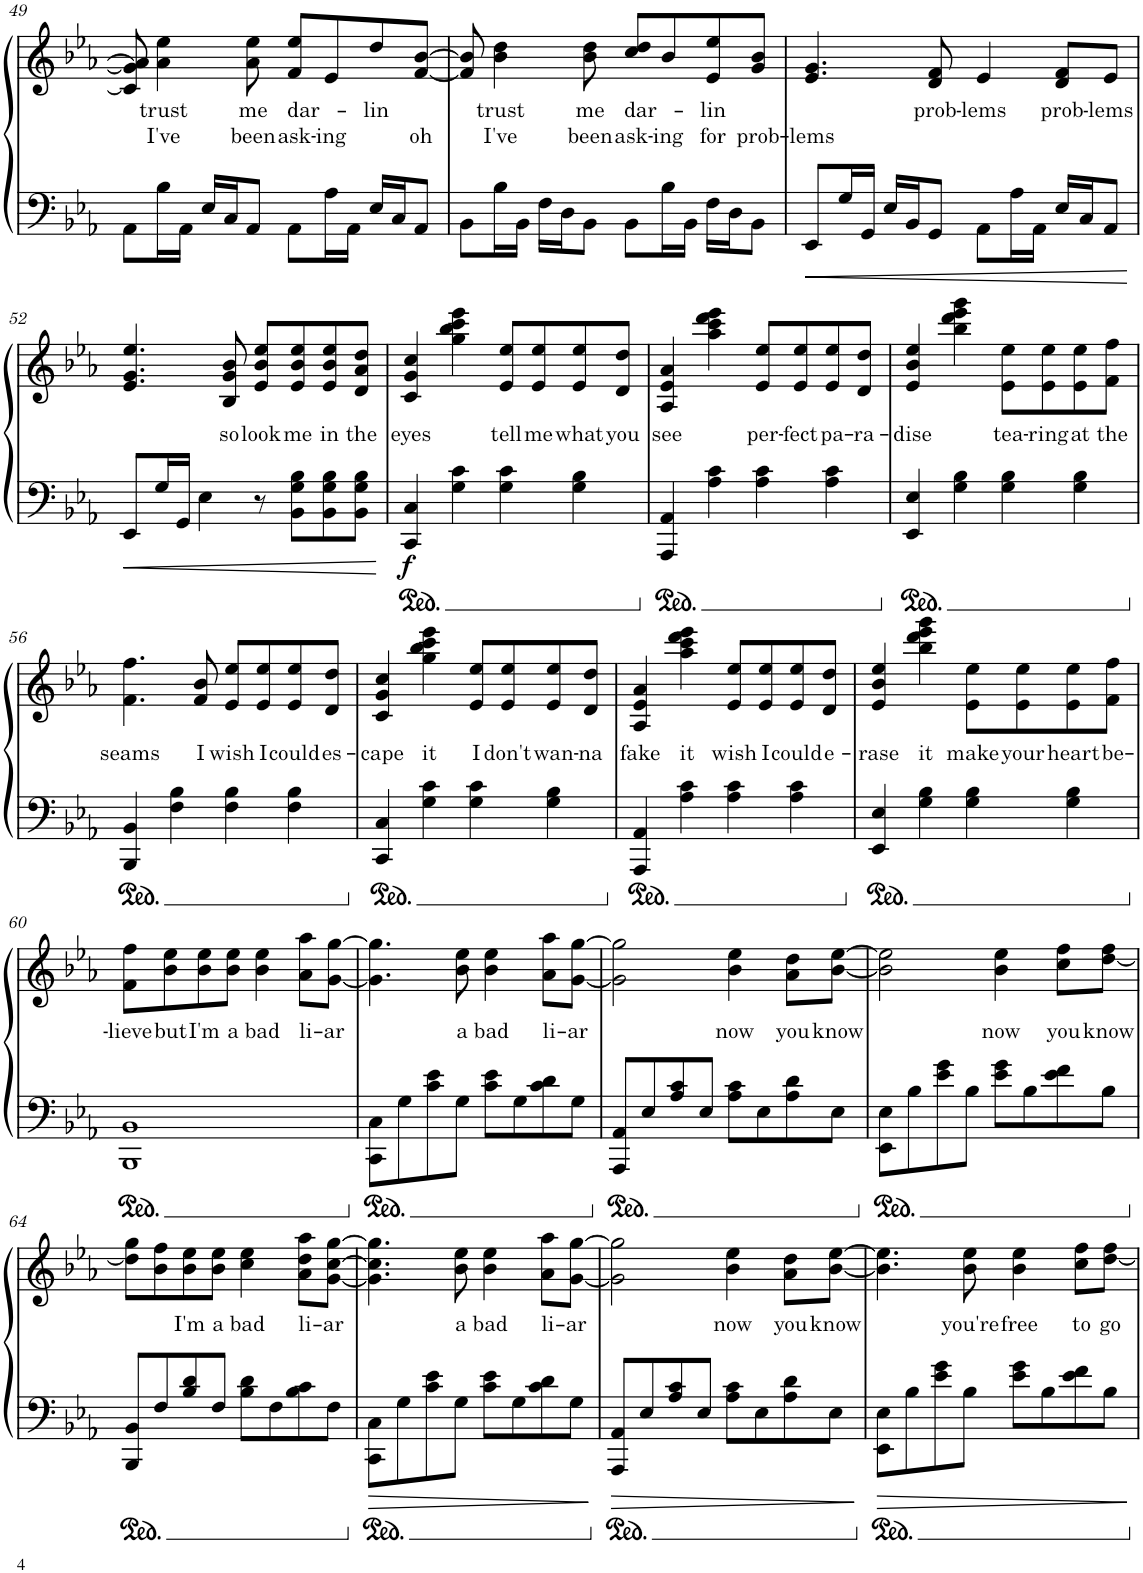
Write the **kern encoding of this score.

**kern	**kern	**text	**text	**dynam
*part1	*part1	*part1	*part1	*part1
*staff2	*staff1	*staff1	*staff1	*staff1/2
*I"Piano	*	*	*	*
*I'Pno.	*	*	*	*
!!LO:PB:g=z
*clefF4	*clefG2	*	*	*
*k[b-e-a-]	*k[b-e-a-]	*	*	*
*M4/4	*M4/4	*	*	*
=49	=49	=49	=49	=49
8AA-\L	8c/] 8g/] 8a-/]	.	.	.
!	!	!LO:LY:b	!LO:LY:b	!
16B-\L	4a-\ 4ee-\	trust	I've	.
16AA-\JJ	.	.	.	.
16E-/LL	.	.	.	.
16C/J	.	.	.	.
!	!	!LO:LY:b	!LO:LY:b	!
8AA-/J	8a-\ 8ee-\	me	been	.
!	!	!LO:LY:b	!LO:LY:b	!
8AA-\L	8f/ 8ee-/L	dar-	ask-	.
!	!	!	!LO:LY:b	!
16A-\L	8e-/	.	-ing	.
16AA-\JJ	.	.	.	.
!	!	!LO:LY:b	!	!
16E-/LL	8dd/	-lin	.	.
16C/J	.	.	.	.
!	!	!	!LO:LY:b	!
8AA-/J	[8f/ [8b-/J	.	oh	.
=50	=50	=50	=50	=50
8BB-\L	8f/] 8b-/]	.	.	.
!	!	!LO:LY:b	!LO:LY:b	!
16B-\L	4b-\ 4dd\	trust	I've	.
16BB-\JJ	.	.	.	.
16F\LL	.	.	.	.
16D\J	.	.	.	.
!	!	!LO:LY:b	!LO:LY:b	!
8BB-\J	8b-\ 8dd\	me	been	.
!	!	!LO:LY:b	!LO:LY:b	!
8BB-\L	8cc/ 8dd/L	dar-	ask-	.
!	!	!	!LO:LY:b	!
16B-\L	8b-/	.	-ing	.
16BB-\JJ	.	.	.	.
!	!	!LO:LY:b	!LO:LY:b	!
16F\LL	8e-/ 8ee-/	-lin	for	.
16D\J	.	.	.	.
!	!	!	!LO:LY:b	!
8BB-\J	8g/ 8b-/J	.	prob-	.
=51	=51	=51	=51	=51
!	!	!	!LO:LY:b	!
8EE-/L	4.e-/ 4.g/	.	-lems	.
16G/L	.	.	.	.
16GG/JJ	.	.	.	.
16E-/LL	.	.	.	.
16BB-/J	.	.	.	.
!	!	!LO:LY:b	!	!
8GG/J	8d/ 8f/	prob-	.	.
!	!	!LO:LY:b	!	!
8AA-\L	4e-/	-lems	.	.
16A-\L	.	.	.	.
16AA-\JJ	.	.	.	.
!	!	!LO:LY:b	!	!
16E-/LL	8d/ 8f/L	prob-	.	.
16C/J	.	.	.	.
!	!	!LO:LY:b	!	!
8AA-/J	8e-/J	-lems	.	.
!!LO:LB:g=z
=52	=52	=52	=52	=52
8EE-/L	4.e-/ 4.g/ 4.ee-/	.	.	.
16G/L	.	.	.	.
16GG/JJ	.	.	.	.
4E-\	.	.	.	.
!	!	!LO:LY:b	!	!
.	8B-/ 8g/ 8b-/	so	.	.
!	!	!LO:LY:b	!	!
8r	8e-/ 8b-/ 8ee-/L	look	.	.
!	!	!LO:LY:b	!	!
8BB-\ 8G\ 8B-\L	8e-/ 8b-/ 8ee-/	me	.	.
!	!	!LO:LY:b	!	!
8BB-\ 8G\ 8B-\	8e-/ 8b-/ 8ee-/	in	.	.
!	!	!LO:LY:b	!	!
8BB-\ 8G\ 8B-\J	8d/ 8a-/ 8dd/J	the	.	.
=53	=53	=53	=53	=53
!	!	!LO:LY:b	!	!LO:DY:b=2
4CC/ 4C/	4c/ 4g/ 4cc/	eyes	.	f
4G\ 4c\	4gg\ 4bb-\ 4ccc\ 4eee-\	.	.	.
!	!	!LO:LY:b	!	!
4G\ 4c\	8e-/ 8ee-/L	tell	.	.
!	!	!LO:LY:b	!	!
.	8e-/ 8ee-/	me	.	.
!	!	!LO:LY:b	!	!
4G\ 4B-\	8e-/ 8ee-/	what	.	.
!	!	!LO:LY:b	!	!
.	8d/ 8dd/J	you	.	.
=54	=54	=54	=54	=54
!	!	!LO:LY:b	!	!
4AAA-/ 4AA-/	4A-/ 4e-/ 4a-/	see	.	.
4A-\ 4c\	4aa-\ 4ccc\ 4ddd\ 4eee-\	.	.	.
!	!	!LO:LY:b	!	!
4A-\ 4c\	8e-/ 8ee-/L	per-	.	.
!	!	!LO:LY:b	!	!
.	8e-/ 8ee-/	-fect	.	.
!	!	!LO:LY:b	!	!
4A-\ 4c\	8e-/ 8ee-/	pa-	.	.
!	!	!LO:LY:b	!	!
.	8d/ 8dd/J	-ra-	.	.
=55	=55	=55	=55	=55
!	!	!LO:LY:b	!	!
4EE-/ 4E-/	4e-/ 4b-/ 4ee-/	-dise	.	.
4G\ 4B-\	4bb-\ 4ddd\ 4eee-\ 4ggg\	.	.	.
!	!	!LO:LY:b	!	!
4G\ 4B-\	8e-\ 8ee-\L	tea-	.	.
!	!	!LO:LY:b	!	!
.	8e-\ 8ee-\	-ring	.	.
!	!	!LO:LY:b	!	!
4G\ 4B-\	8e-\ 8ee-\	at	.	.
!	!	!LO:LY:b	!	!
.	8f\ 8ff\J	the	.	.
!!LO:LB:g=z
=56	=56	=56	=56	=56
!	!	!LO:LY:b	!	!
4BBB-/ 4BB-/	4.f\ 4.ff\	seams	.	.
4F\ 4B-\	.	.	.	.
!	!	!LO:LY:b	!	!
.	8f/ 8b-/	I	.	.
!	!	!LO:LY:b	!	!
4F\ 4B-\	8e-/ 8ee-/L	wish	.	.
!	!	!LO:LY:b	!	!
.	8e-/ 8ee-/	I	.	.
!	!	!LO:LY:b	!	!
4F\ 4B-\	8e-/ 8ee-/	could	.	.
!	!	!LO:LY:b	!	!
.	8d/ 8dd/J	es-	.	.
=57	=57	=57	=57	=57
!	!	!LO:LY:b	!	!
4CC/ 4C/	4c/ 4g/ 4cc/	-cape	.	.
!	!	!LO:LY:b	!	!
4G\ 4c\	4gg\ 4bb-\ 4ccc\ 4eee-\	it	.	.
!	!	!LO:LY:b	!	!
4G\ 4c\	8e-/ 8ee-/L	I	.	.
!	!	!LO:LY:b	!	!
.	8e-/ 8ee-/	don't	.	.
!	!	!LO:LY:b	!	!
4G\ 4B-\	8e-/ 8ee-/	wan-	.	.
!	!	!LO:LY:b	!	!
.	8d/ 8dd/J	-na	.	.
=58	=58	=58	=58	=58
!	!	!LO:LY:b	!	!
4AAA-/ 4AA-/	4A-/ 4e-/ 4a-/	fake	.	.
!	!	!LO:LY:b	!	!
4A-\ 4c\	4aa-\ 4ccc\ 4ddd\ 4eee-\	it	.	.
!	!	!LO:LY:b	!	!
4A-\ 4c\	8e-/ 8ee-/L	wish	.	.
!	!	!LO:LY:b	!	!
.	8e-/ 8ee-/	I	.	.
!	!	!LO:LY:b	!	!
4A-\ 4c\	8e-/ 8ee-/	could	.	.
!	!	!LO:LY:b	!	!
.	8d/ 8dd/J	e-	.	.
=59	=59	=59	=59	=59
!	!	!LO:LY:b	!	!
4EE-/ 4E-/	4e-/ 4b-/ 4ee-/	-rase	.	.
!	!	!LO:LY:b	!	!
4G\ 4B-\	4bb-\ 4ddd\ 4eee-\ 4ggg\	it	.	.
!	!	!LO:LY:b	!	!
4G\ 4B-\	8e-\ 8ee-\L	make	.	.
!	!	!LO:LY:b	!	!
.	8e-\ 8ee-\	your	.	.
!	!	!LO:LY:b	!	!
4G\ 4B-\	8e-\ 8ee-\	heart	.	.
!	!	!LO:LY:b	!	!
.	8f\ 8ff\J	be-	.	.
!!LO:LB:g=z
=60	=60	=60	=60	=60
!	!	!LO:LY:b	!	!
1BBB- 1BB-	8f\ 8ff\L	-lieve	.	.
!	!	!LO:LY:b	!	!
.	8b-\ 8ee-\	but	.	.
!	!	!LO:LY:b	!	!
.	8b-\ 8ee-\	I'm	.	.
!	!	!LO:LY:b	!	!
.	8b-\ 8ee-\J	a	.	.
!	!	!LO:LY:b	!	!
.	4b-\ 4ee-\	bad	.	.
!	!	!LO:LY:b	!	!
.	8a-\ 8aa-\L	li-	.	.
!	!	!LO:LY:b	!	!
.	[8g\ [8gg\J	-ar	.	.
=61	=61	=61	=61	=61
8CC\ 8C\L	4.g\] 4.gg\]	.	.	.
8G\	.	.	.	.
8c\ 8e-\	.	.	.	.
!	!	!LO:LY:b	!	!
8G\J	8b-\ 8ee-\	a	.	.
!	!	!LO:LY:b	!	!
8c\ 8e-\L	4b-\ 4ee-\	bad	.	.
8G\	.	.	.	.
!	!	!LO:LY:b	!	!
8c\ 8d\	8a-\ 8aa-\L	li-	.	.
!	!	!LO:LY:b	!	!
8G\J	[8g\ [8gg\J	-ar	.	.
=62	=62	=62	=62	=62
8AAA-/ 8AA-/L	2g\] 2gg\]	.	.	.
8E-/	.	.	.	.
8A-/ 8c/	.	.	.	.
8E-/J	.	.	.	.
!	!	!LO:LY:b	!	!
8A-\ 8c\L	4b-\ 4ee-\	now	.	.
8E-\	.	.	.	.
!	!	!LO:LY:b	!	!
8A-\ 8d\	8a-\ 8dd\L	you	.	.
!	!	!LO:LY:b	!	!
8E-\J	[8b-\ [8ee-\J	know	.	.
=63	=63	=63	=63	=63
8EE-\ 8E-\L	2b-\] 2ee-\]	.	.	.
8B-\	.	.	.	.
8e-\ 8g\	.	.	.	.
8B-\J	.	.	.	.
!	!	!LO:LY:b	!	!
8e-\ 8g\L	4b-\ 4ee-\	now	.	.
8B-\	.	.	.	.
!	!	!LO:LY:b	!	!
8e-\ 8f\	8cc\ 8ff\L	you	.	.
!	!	!LO:LY:b	!	!
8B-\J	[8dd\ 8ff\J	know	.	.
!!LO:LB:g=z
=64	=64	=64	=64	=64
8BBB-/ 8BB-/L	8dd\] 8gg\L	.	.	.
8F/	8b-\ 8ff\	.	.	.
!	!	!LO:LY:b	!	!
8B-/ 8d/	8b-\ 8ee-\	I'm	.	.
!	!	!LO:LY:b	!	!
8F/J	8b-\ 8ee-\J	a	.	.
!	!	!LO:LY:b	!	!
8B-\ 8d\L	4cc\ 4ee-\	bad	.	.
8F\	.	.	.	.
!	!	!LO:LY:b	!	!
8B-\ 8c\	8a-\ 8dd\ 8aa-\L	li-	.	.
!	!	!LO:LY:b	!	!
8F\J	[8g\ [8cc\ [8gg\J	-ar	.	.
=65	=65	=65	=65	=65
8CC\ 8C\L	4.g\] 4.cc\] 4.gg\]	.	.	.
8G\	.	.	.	.
8c\ 8e-\	.	.	.	.
!	!	!LO:LY:b	!	!
8G\J	8b-\ 8ee-\	a	.	.
!	!	!LO:LY:b	!	!
8c\ 8e-\L	4b-\ 4ee-\	bad	.	.
8G\	.	.	.	.
!	!	!LO:LY:b	!	!
8c\ 8d\	8a-\ 8aa-\L	li-	.	.
!	!	!LO:LY:b	!	!
8G\J	[8g\ [8gg\J	-ar	.	.
=66	=66	=66	=66	=66
8AAA-/ 8AA-/L	2g\] 2gg\]	.	.	.
8E-/	.	.	.	.
8A-/ 8c/	.	.	.	.
8E-/J	.	.	.	.
!	!	!LO:LY:b	!	!
8A-\ 8c\L	4b-\ 4ee-\	now	.	.
8E-\	.	.	.	.
!	!	!LO:LY:b	!	!
8A-\ 8d\	8a-\ 8dd\L	you	.	.
!	!	!LO:LY:b	!	!
8E-\J	[8b-\ [8ee-\J	know	.	.
=67	=67	=67	=67	=67
8EE-\ 8E-\L	4.b-\] 4.ee-\]	.	.	.
8B-\	.	.	.	.
8e-\ 8g\	.	.	.	.
!	!	!LO:LY:b	!	!
8B-\J	8b-\ 8ee-\	you're	.	.
!	!	!LO:LY:b	!	!
8e-\ 8g\L	4b-\ 4ee-\	free	.	.
8B-\	.	.	.	.
!	!	!LO:LY:b	!	!
8e-\ 8f\	8cc\ 8ff\L	to	.	.
!	!	!LO:LY:b	!	!
8B-\J	[8dd\ 8ff\J	go	.	.
=	=	=	=	=
*-	*-	*-	*-	*-
